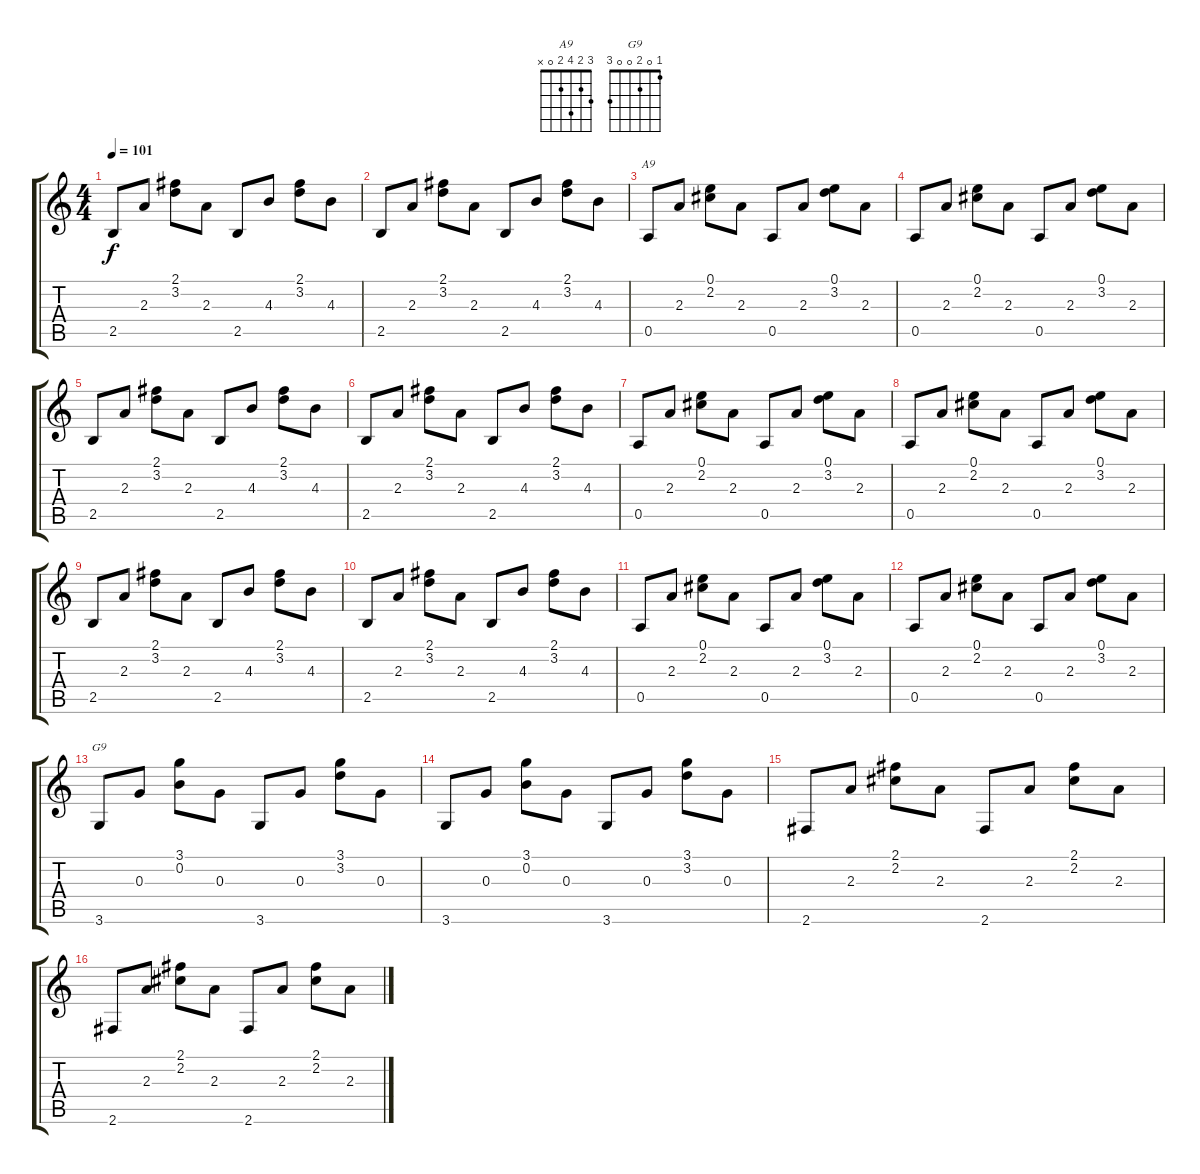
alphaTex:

\track "" {instrument electricguitarmuted}
\staff {score tabs}
\tuning (E4 B3 G3 D3 A2 E2) {hide}
\chord ("A9" 3 2 4 2 0 x)
\chord ("G9" 1 0 2 0 0 3)
\ts (4 4)
\tempo 101
\clef g2
\ks c
2.5.8{dy f instrument electricguitarmuted} 2.3.8 (2.1 3.2).8 2.3.8 2.5.8 4.3.8 (2.1 3.2).8 4.3.8 |
2.5.8 2.3.8 (2.1 3.2).8 2.3.8 2.5.8 4.3.8 (2.1 3.2).8 4.3.8 |
0.5.8{ch "A9"} 2.3.8 (0.1 2.2).8 2.3.8 0.5.8 2.3.8 (0.1 3.2).8 2.3.8 |
0.5.8 2.3.8 (0.1 2.2).8 2.3.8 0.5.8 2.3.8 (0.1 3.2).8 2.3.8 |
2.5.8 2.3.8 (2.1 3.2).8 2.3.8 2.5.8 4.3.8 (2.1 3.2).8 4.3.8 |
2.5.8 2.3.8 (2.1 3.2).8 2.3.8 2.5.8 4.3.8 (2.1 3.2).8 4.3.8 |
0.5.8 2.3.8 (0.1 2.2).8 2.3.8 0.5.8 2.3.8 (0.1 3.2).8 2.3.8 |
0.5.8 2.3.8 (0.1 2.2).8 2.3.8 0.5.8 2.3.8 (0.1 3.2).8 2.3.8 |
2.5.8 2.3.8 (2.1 3.2).8 2.3.8 2.5.8 4.3.8 (2.1 3.2).8 4.3.8 |
2.5.8 2.3.8 (2.1 3.2).8 2.3.8 2.5.8 4.3.8 (2.1 3.2).8 4.3.8 |
0.5.8 2.3.8 (0.1 2.2).8 2.3.8 0.5.8 2.3.8 (0.1 3.2).8 2.3.8 |
0.5.8 2.3.8 (0.1 2.2).8 2.3.8 0.5.8 2.3.8 (0.1 3.2).8 2.3.8 |
3.6.8{ch "G9"} 0.3.8 (3.1 0.2).8 0.3.8 3.6.8 0.3.8 (3.1 3.2).8 0.3.8 |
3.6.8 0.3.8 (3.1 0.2).8 0.3.8 3.6.8 0.3.8 (3.1 3.2).8 0.3.8 |
2.6.8 2.3.8 (2.1 2.2).8 2.3.8 2.6.8 2.3.8 (2.1 2.2).8 2.3.8 |
2.6.8 2.3.8 (2.1 2.2).8 2.3.8 2.6.8 2.3.8 (2.1 2.2).8 2.3.8
